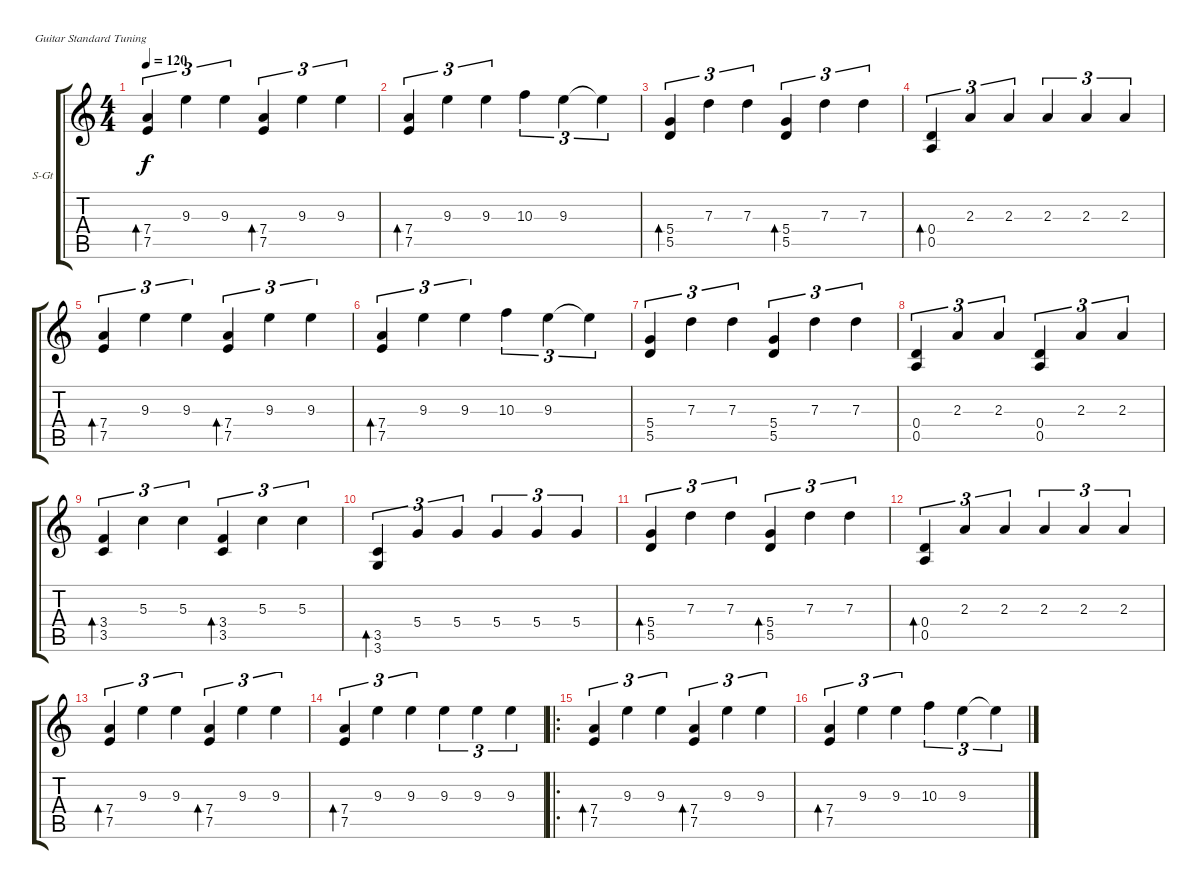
\bracketExtendMode groupsimilarinstruments
\firstSystemTrackNameOrientation horizontal
\otherSystemsTrackNameOrientation horizontal
\track ("Acoustic Guitar" "S-Gt") {instrument acousticguitarsteel}
\staff {score tabs}
\tuning (E4 B3 G3 D3 A2 E2)
\ts (4 4)
\tempo 120
\clef g2
\scale
0.333333
\ks c
(7.4 7.5).4{tu (3 2) bd 480 dy f} 9.3.4{tu (3 2)} 9.3.4{tu (3 2)} (7.4 7.5).4{tu (3 2) bd 480} 9.3.4{tu (3 2)} 9.3.4{tu (3 2)} |
\scale
0.333333 (7.4 7.5).4{tu (3 2) bd 480} 9.3.4{tu (3 2)} 9.3.4{tu (3 2)} 10.3.4{tu (3 2)} 9.3.4{tu (3 2)} 9.3{t}.4{tu (3 2)} |
\scale
0.333333 (5.4 5.5).4{tu (3 2) bd 480} 7.3.4{tu (3 2)} 7.3.4{tu (3 2)} (5.4 5.5).4{tu (3 2) bd 480} 7.3.4{tu (3 2)} 7.3.4{tu (3 2)} |
\scale
0.333333 (0.4 0.5).4{tu (3 2) bd 480} 2.3.4{tu (3 2)} 2.3.4{tu (3 2)} 2.3.4{tu (3 2)} 2.3.4{tu (3 2)} 2.3.4{tu (3 2)} |
\scale
0.333333 (7.4 7.5).4{tu (3 2) bd 480} 9.3.4{tu (3 2)} 9.3.4{tu (3 2)} (7.4 7.5).4{tu (3 2) bd 480} 9.3.4{tu (3 2)} 9.3.4{tu (3 2)} |
\scale
0.333333 (7.4 7.5).4{tu (3 2) bd 480} 9.3.4{tu (3 2)} 9.3.4{tu (3 2)} 10.3.4{tu (3 2)} 9.3.4{tu (3 2)} 9.3{t}.4{tu (3 2)} |
\scale
0.333333 (5.4 5.5).4{tu (3 2)} 7.3.4{tu (3 2)} 7.3.4{tu (3 2)} (5.4 5.5).4{tu (3 2)} 7.3.4{tu (3 2)} 7.3.4{tu (3 2)} |
\scale
0.333333 (0.4 0.5).4{tu (3 2)} 2.3.4{tu (3 2)} 2.3.4{tu (3 2)} (0.4 0.5).4{tu (3 2)} 2.3.4{tu (3 2)} 2.3.4{tu (3 2)} |
\scale
0.333333 (3.4 3.5).4{tu (3 2) bd 480} 5.3.4{tu (3 2)} 5.3.4{tu (3 2)} (3.4 3.5).4{tu (3 2) bd 480} 5.3.4{tu (3 2)} 5.3.4{tu (3 2)} |
\scale
0.333333 (3.5 3.6).4{tu (3 2) bd 480} 5.4.4{tu (3 2)} 5.4.4{tu (3 2)} 5.4.4{tu (3 2)} 5.4.4{tu (3 2)} 5.4.4{tu (3 2)} |
\scale
0.333333 (5.4 5.5).4{tu (3 2) bd 480} 7.3.4{tu (3 2)} 7.3.4{tu (3 2)} (5.4 5.5).4{tu (3 2) bd 480} 7.3.4{tu (3 2)} 7.3.4{tu (3 2)} |
\scale
0.333333 (0.4 0.5).4{tu (3 2) bd 480} 2.3.4{tu (3 2)} 2.3.4{tu (3 2)} 2.3.4{tu (3 2)} 2.3.4{tu (3 2)} 2.3.4{tu (3 2)} |
\scale
0.333333 (7.4 7.5).4{tu (3 2) bd 480} 9.3.4{tu (3 2)} 9.3.4{tu (3 2)} (7.4 7.5).4{tu (3 2) bd 480} 9.3.4{tu (3 2)} 9.3.4{tu (3 2)} |
\scale
0.333333 (7.4 7.5).4{tu (3 2) bd 480} 9.3.4{tu (3 2)} 9.3.4{tu (3 2)} 9.3.4{tu (3 2)} 9.3.4{tu (3 2)} 9.3.4{tu (3 2)} |
\ro
\scale
0.374359 (7.4 7.5).4{tu (3 2) bd 480} 9.3.4{tu (3 2)} 9.3.4{tu (3 2)} (7.4 7.5).4{tu (3 2) bd 480} 9.3.4{tu (3 2)} 9.3.4{tu (3 2)} |
\scale
0.312821 (7.4 7.5).4{tu (3 2) bd 480} 9.3.4{tu (3 2)} 9.3.4{tu (3 2)} 10.3.4{tu (3 2)} 9.3.4{tu (3 2)} 9.3{t}.4{tu (3 2)}
